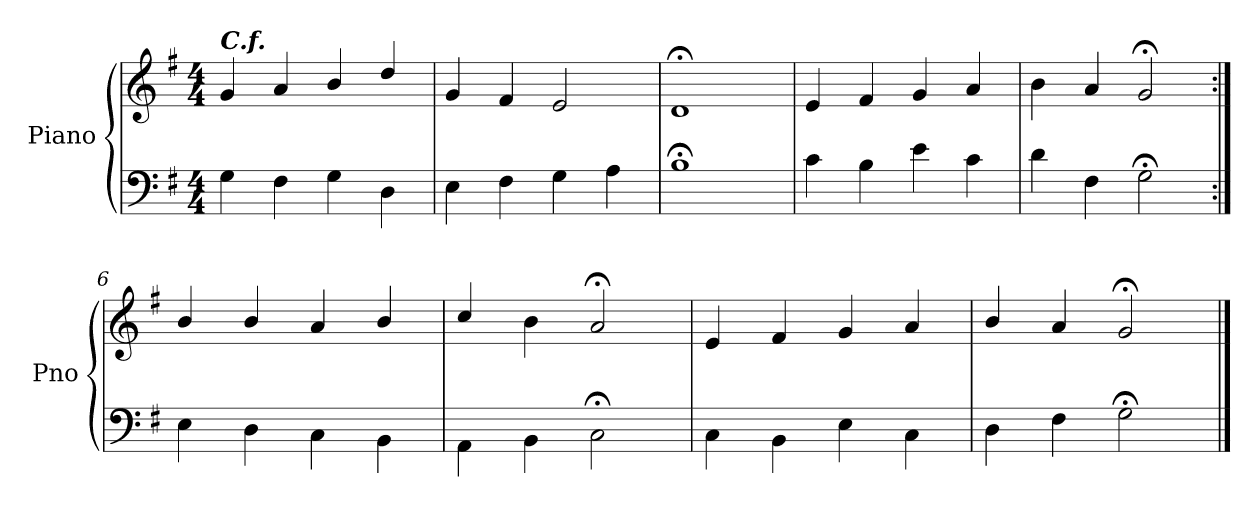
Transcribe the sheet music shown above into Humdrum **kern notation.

**kern	**kern
*part1	*part1
*staff2	*staff1
*I"Piano	*
*I'Pno	*
*clefF4	*clefG2
*k[f#]	*k[f#]
*G:	*G:
*M4/4	*M4/4
=1	=1
!	!LO:TX:a:Bi:t=C.f.
4G\	4g/
4F#\	4a/
4G\	4b/
4D\	4dd/
=2	=2
4E\	4g/
4F#\	4f#/
4G\	2e/
4A\	.
=3	=3
1B;<	1d;<
=4	=4
4c\	4e/
4B\	4f#/
4e\	4g/
4c\	4a/
=5	=5
4d\	4b\
4F#\	4a/
2G;<\	2g;</
=6:|!	=6:|!
4E\	4b/
4D\	4b/
4C\	4a/
4BB\	4b/
=7	=7
4AA\	4cc/
4BB\	4b\
2C;<\	2a;</
=8	=8
4C\	4e/
4BB\	4f#/
4E\	4g/
4C\	4a/
=9	=9
4D\	4b/
4F#\	4a/
2G;<\	2g;</
==	==
*-	*-
